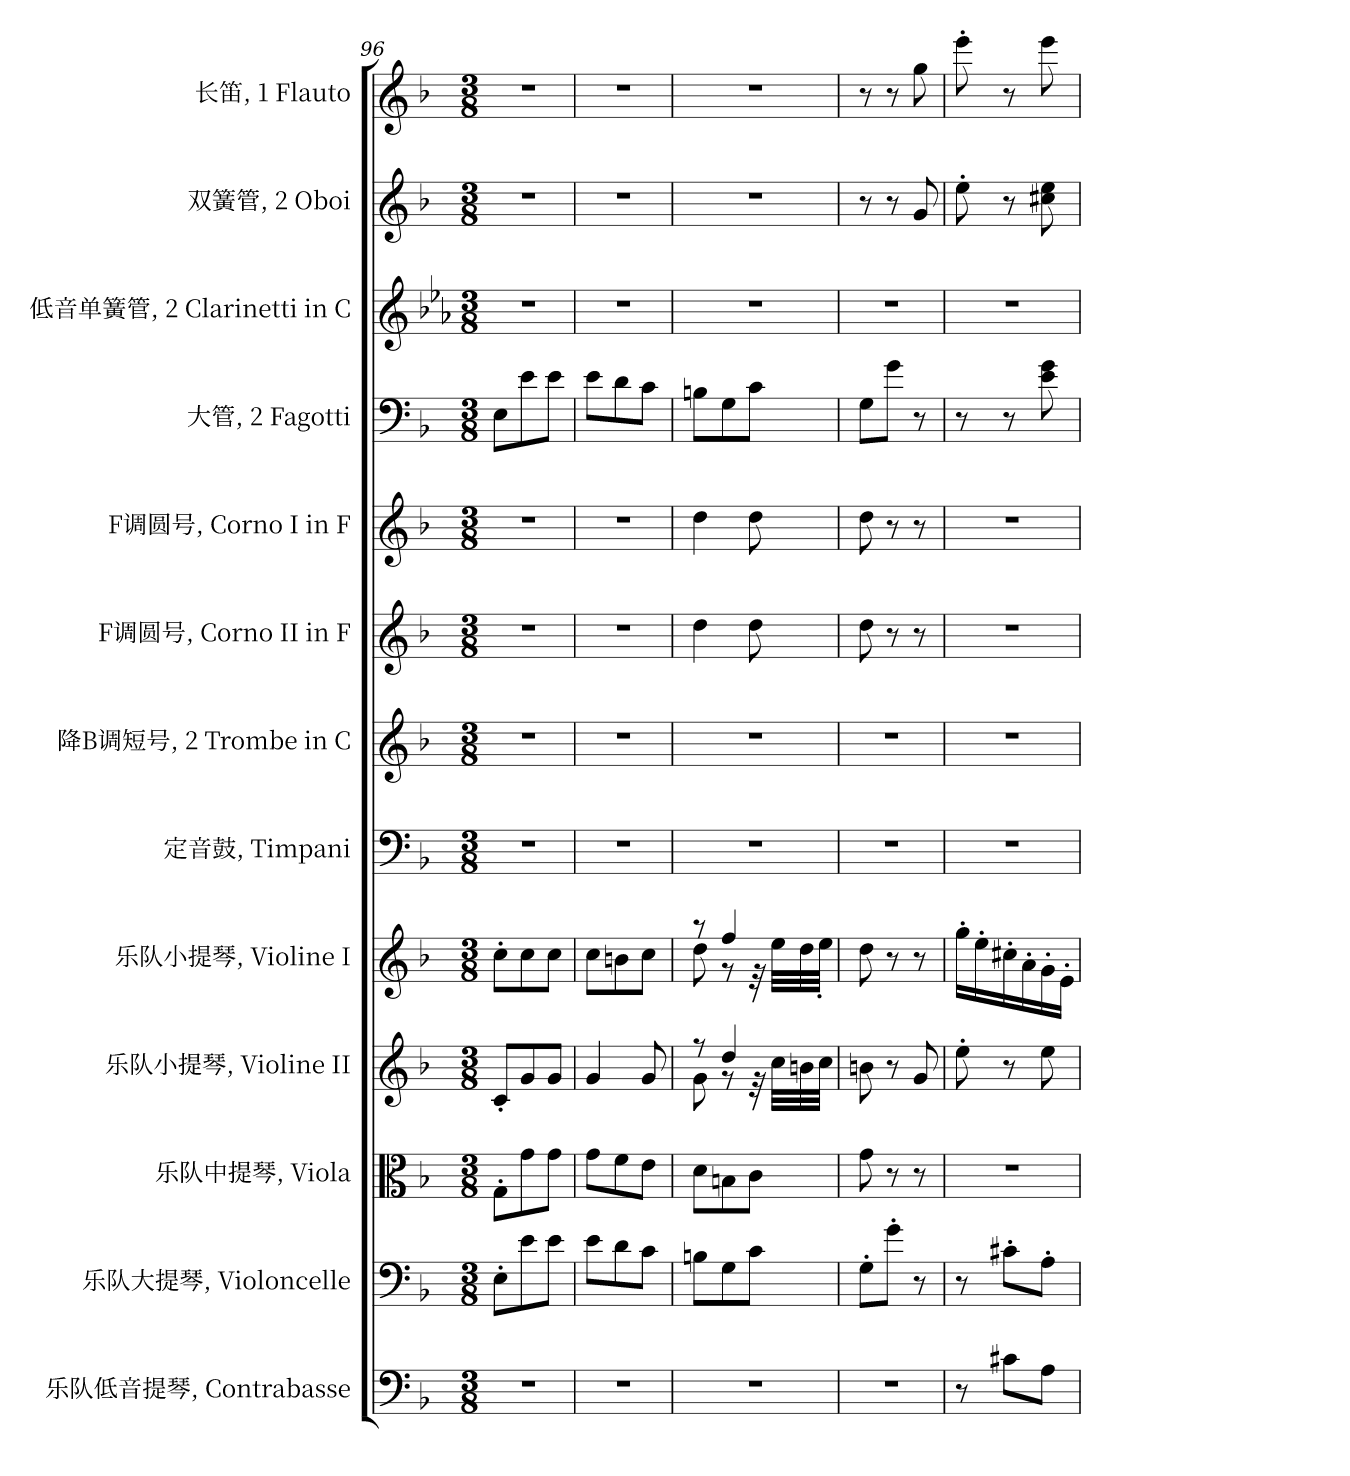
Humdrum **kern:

**kern	**kern	**kern	**kern	**kern	**kern	**kern	**kern	**kern	**kern	**kern	**kern	**kern
*part13	*part12	*part11	*part10	*part9	*part8	*part7	*part6	*part5	*part4	*part3	*part2	*part1
*staff13	*staff12	*staff11	*staff10	*staff9	*staff8	*staff7	*staff6	*staff5	*staff4	*staff3	*staff2	*staff1
*I"乐队低音提琴, Contrabasse	*I"乐队大提琴, Violoncelle	*I"乐队中提琴, Viola	*I"乐队小提琴, Violine II	*I"乐队小提琴, Violine I	*I"定音鼓, Timpani	*I"降B调短号, 2 Trombe in C	*I"F调圆号, Corno II in F	*I"F调圆号, Corno I in F	*I"大管, 2 Fagotti	*I"低音单簧管, 2 Clarinetti in C	*I"双簧管, 2 Oboi	*I"长笛, 1 Flauto
*I'Cbs.	*	*	*	*	*I'Timp.	*	*	*	*	*	*I'Ob.	*I'Fl.
*clefF4	*clefF4	*clefC3	*clefG2	*clefG2	*clefF4	*clefG2	*clefG2	*clefG2	*clefF4	*clefG2	*clefG2	*clefG2
*ITrd7c12	*	*	*	*	*	*ITrd1c2	*ITrd4c7	*ITrd4c7	*	*ITrd8c14	*	*
*k[b-]	*k[b-]	*k[b-]	*k[b-]	*k[b-]	*k[b-]	*k[b-e-a-]	*k[b-e-]	*k[b-e-]	*k[b-]	*k[b-e-a-]	*k[b-]	*k[b-]
*M3/8	*M3/8	*M3/8	*M3/8	*M3/8	*M3/8	*M3/8	*M3/8	*M3/8	*M3/8	*M3/8	*M3/8	*M3/8
*MM42	*MM42	*MM42	*MM42	*MM42	*MM42	*MM42	*MM42	*MM42	*MM42	*MM42	*MM42	*MM42
=96	=96	=96	=96	=96	=96	=96	=96	=96	=96	=96	=96	=96
4.r	8E'\L	8G'\L	8c'/L	8cc'\L	4.r	4.r	4.r	4.r	8E\L	4.r	4.r	4.r
.	8e\	8g\	8g/	8cc\	.	.	.	.	8e\	.	.	.
.	8e\J	8g\J	8g/J	8cc\J	.	.	.	.	8e\J	.	.	.
=97	=97	=97	=97	=97	=97	=97	=97	=97	=97	=97	=97	=97
*	*	*	*	*	*	*	*	*	*	*	*	*MM42
4.r	8e\L	8g\L	4g/	8cc\L	4.r	4.r	4.r	4.r	8e\L	4.r	4.r	4.r
.	8d\	8f\	.	8bn\	.	.	.	.	8d\	.	.	.
.	8c\J	8e\J	8g/	8cc\J	.	.	.	.	8c\J	.	.	.
=98	=98	=98	=98	=98	=98	=98	=98	=98	=98	=98	=98	=98
*	*	*	*	*	*	*	*	*	*	*	*	*MM42
*	*	*	*^	*^	*	*	*	*	*	*	*	*
4.r	8Bn\L	8d\L	8r	8g\	8r	8dd\	4.r	4.r	4g\	4g\	8Bn\L	4.r	4.r	4.r
.	8G\	8Bn\	4dd/	8r	4ff/	8r	.	.	.	.	8G\	.	.	.
.	8c\J	8c\J	.	32r	.	32r	.	.	8g\	8g\	8c\J	.	.	.
.	.	.	.	32cc\LLL	.	32ee\LLL	.	.	.	.	.	.	.	.
.	.	.	.	32bn\	.	32dd\	.	.	.	.	.	.	.	.
.	.	.	.	32cc\JJJ	.	32ee'\JJJ	.	.	.	.	.	.	.	.
*	*	*	*v	*v	*	*	*	*	*	*	*	*	*	*
*	*	*	*	*v	*v	*	*	*	*	*	*	*	*
=99	=99	=99	=99	=99	=99	=99	=99	=99	=99	=99	=99	=99
*	*	*	*	*	*	*	*	*	*	*	*	*MM40
4.r	8G'\L	8g\	8bn\	8dd\	4.r	4.r	8g\	8g\	8G\L	4.r	8r	8r
*	*	*	*	*	*	*	*	*	*	*	*	*MM42
.	8g'\J	8r	8r	8r	.	.	8r	8r	8g\J	.	8r	8r
*	*	*	*	*	*	*	*	*	*	*	*	*MM44
.	8r	8r	8g/	8r	.	.	8r	8r	8r	.	8g/	8gg\
=100	=100	=100	=100	=100	=100	=100	=100	=100	=100	=100	=100	=100
*	*	*	*	*	*	*	*	*	*	*	*	*MM42
8r	8r	4.r	8ee'\	16gg'\LL	4.r	4.r	4.r	4.r	8r	4.r	8ee'\	8eee'\
.	.	.	.	16ee'\	.	.	.	.	.	.	.	.
*	*	*	*	*	*	*	*	*	*	*	*	*MM46
8C#X\L	8c#X'\L	.	8r	16cc#X'\	.	.	.	.	8r	.	8r	8r
.	.	.	.	16a'\	.	.	.	.	.	.	.	.
8AA\J	8A'\J	.	8ee\	16g'\	.	.	.	.	8e\ 8g\	.	8cc#X\ 8ee\	8eee\
.	.	.	.	16e'\JJ	.	.	.	.	.	.	.	.
=	=	=	=	=	=	=	=	=	=	=	=	=
*-	*-	*-	*-	*-	*-	*-	*-	*-	*-	*-	*-	*-
